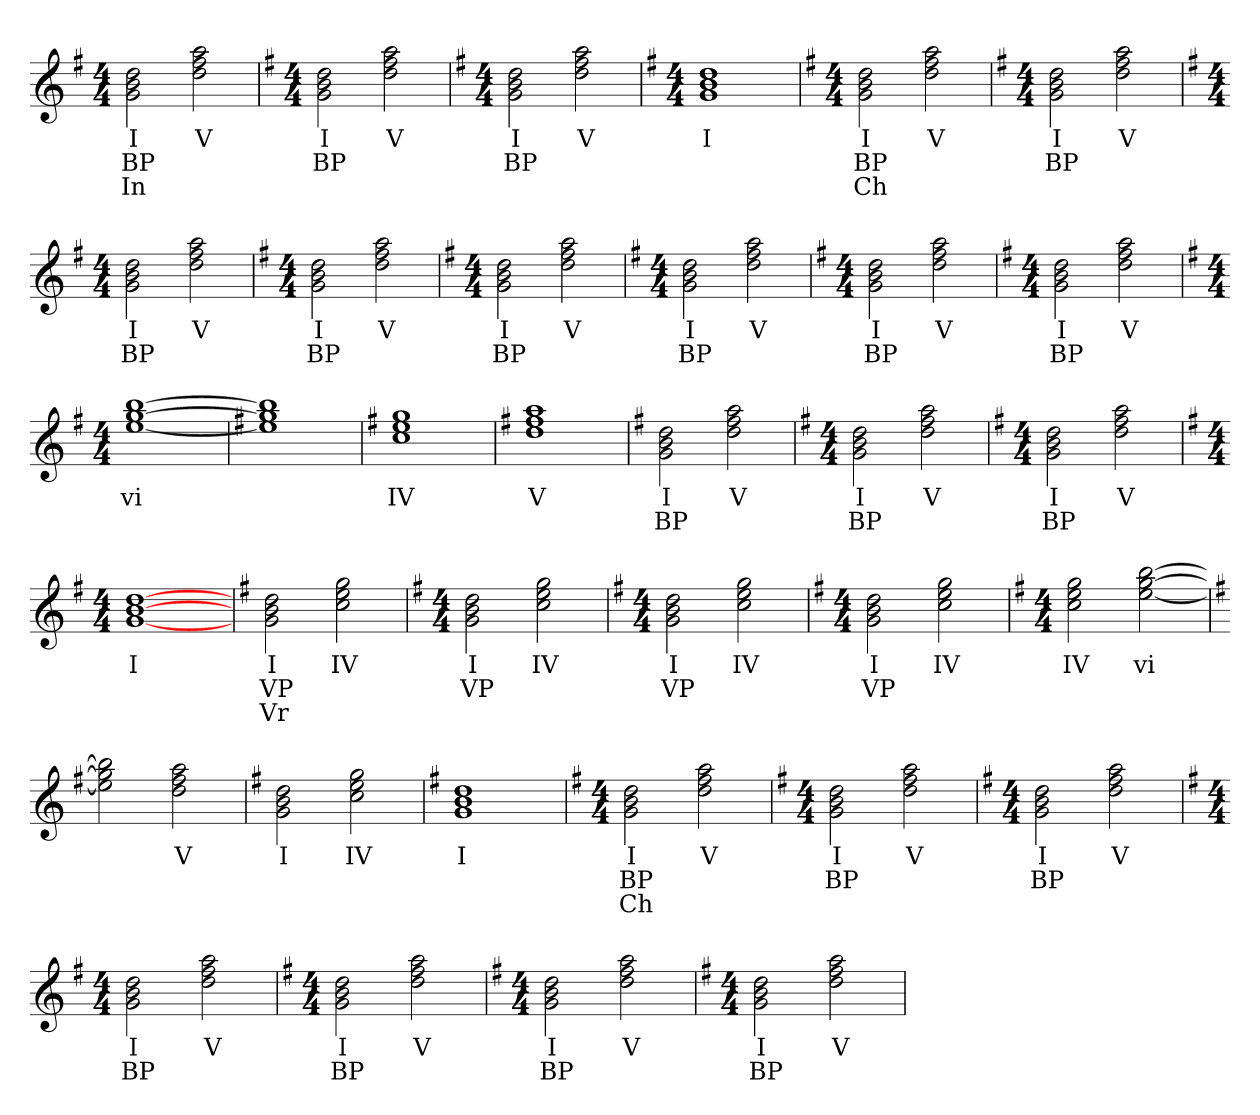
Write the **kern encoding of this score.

**kern	**text	**text	**text
*part1	*part1	*part1	*part1
*staff1	*staff1	*staff1	*staff1
*k[f#]	*	*	*
*G:	*	*	*
*M4/4	*	*	*
=	=	=	=
2g 2b 2dd	I	BP	In
2dd 2ff# 2aa	V	.	.
=	=	=	=
*k[f#]	*	*	*
*G:	*	*	*
*M4/4	*	*	*
2g 2b 2dd	I	BP	.
2dd 2ff# 2aa	V	.	.
=	=	=	=
*k[f#]	*	*	*
*G:	*	*	*
*M4/4	*	*	*
2g 2b 2dd	I	BP	.
2dd 2ff# 2aa	V	.	.
=	=	=	=
*k[f#]	*	*	*
*G:	*	*	*
*M4/4	*	*	*
1g 1b 1dd	I	.	.
=	=	=	=
*k[f#]	*	*	*
*G:	*	*	*
*M4/4	*	*	*
2g 2b 2dd	I	BP	Ch
2dd 2ff# 2aa	V	.	.
=	=	=	=
*k[f#]	*	*	*
*G:	*	*	*
*M4/4	*	*	*
2g 2b 2dd	I	BP	.
2dd 2ff# 2aa	V	.	.
=	=	=	=
*k[f#]	*	*	*
*G:	*	*	*
*M4/4	*	*	*
2g 2b 2dd	I	BP	.
2dd 2ff# 2aa	V	.	.
=	=	=	=
*k[f#]	*	*	*
*G:	*	*	*
*M4/4	*	*	*
2g 2b 2dd	I	BP	.
2dd 2ff# 2aa	V	.	.
=	=	=	=
*k[f#]	*	*	*
*G:	*	*	*
*M4/4	*	*	*
2g 2b 2dd	I	BP	.
2dd 2ff# 2aa	V	.	.
=	=	=	=
*k[f#]	*	*	*
*G:	*	*	*
*M4/4	*	*	*
2g 2b 2dd	I	BP	.
2dd 2ff# 2aa	V	.	.
=	=	=	=
*k[f#]	*	*	*
*G:	*	*	*
*M4/4	*	*	*
2g 2b 2dd	I	BP	.
2dd 2ff# 2aa	V	.	.
=	=	=	=
*k[f#]	*	*	*
*G:	*	*	*
*M4/4	*	*	*
2g 2b 2dd	I	BP	.
2dd 2ff# 2aa	V	.	.
=	=	=	=
*k[f#]	*	*	*
*G:	*	*	*
*M4/4	*	*	*
[1ee [1gg [1bb	vi	.	.
=	=	=	=
*k[f#]	*	*	*
*G:	*	*	*
1ee] 1gg] 1bb]	.	.	.
=	=	=	=
*k[f#]	*	*	*
*G:	*	*	*
1cc 1ee 1gg	IV	.	.
=	=	=	=
*k[f#]	*	*	*
*G:	*	*	*
1dd 1ff# 1aa	V	.	.
=	=	=	=
*k[f#]	*	*	*
*G:	*	*	*
2g 2b 2dd	I	BP	.
2dd 2ff# 2aa	V	.	.
=	=	=	=
*k[f#]	*	*	*
*G:	*	*	*
*M4/4	*	*	*
2g 2b 2dd	I	BP	.
2dd 2ff# 2aa	V	.	.
=	=	=	=
*k[f#]	*	*	*
*G:	*	*	*
*M4/4	*	*	*
2g 2b 2dd	I	BP	.
2dd 2ff# 2aa	V	.	.
=	=	=	=
*k[f#]	*	*	*
*G:	*	*	*
*M4/4	*	*	*
[1g [1b [1dd	I	.	.
=	=	=	=
*k[f#]	*	*	*
*G:	*	*	*
2g 2b 2dd	I	VP	Vr
2cc 2ee 2gg	IV	.	.
=	=	=	=
*k[f#]	*	*	*
*G:	*	*	*
*M4/4	*	*	*
2g 2b 2dd	I	VP	.
2cc 2ee 2gg	IV	.	.
=	=	=	=
*k[f#]	*	*	*
*G:	*	*	*
*M4/4	*	*	*
2g 2b 2dd	I	VP	.
2cc 2ee 2gg	IV	.	.
=	=	=	=
*k[f#]	*	*	*
*G:	*	*	*
*M4/4	*	*	*
2g 2b 2dd	I	VP	.
2cc 2ee 2gg	IV	.	.
=	=	=	=
*k[f#]	*	*	*
*G:	*	*	*
*M4/4	*	*	*
2cc 2ee 2gg	IV	.	.
[2ee [2gg [2bb	vi	.	.
=	=	=	=
*k[f#]	*	*	*
*G:	*	*	*
2ee] 2gg] 2bb]	.	.	.
2dd 2ff# 2aa	V	.	.
=	=	=	=
*k[f#]	*	*	*
*G:	*	*	*
2g 2b 2dd	I	.	.
2cc 2ee 2gg	IV	.	.
=	=	=	=
*k[f#]	*	*	*
*G:	*	*	*
1g 1b 1dd	I	.	.
=	=	=	=
*k[f#]	*	*	*
*G:	*	*	*
*M4/4	*	*	*
2g 2b 2dd	I	BP	Ch
2dd 2ff# 2aa	V	.	.
=	=	=	=
*k[f#]	*	*	*
*G:	*	*	*
*M4/4	*	*	*
2g 2b 2dd	I	BP	.
2dd 2ff# 2aa	V	.	.
=	=	=	=
*k[f#]	*	*	*
*G:	*	*	*
*M4/4	*	*	*
2g 2b 2dd	I	BP	.
2dd 2ff# 2aa	V	.	.
=	=	=	=
*k[f#]	*	*	*
*G:	*	*	*
*M4/4	*	*	*
2g 2b 2dd	I	BP	.
2dd 2ff# 2aa	V	.	.
=	=	=	=
*k[f#]	*	*	*
*G:	*	*	*
*M4/4	*	*	*
2g 2b 2dd	I	BP	.
2dd 2ff# 2aa	V	.	.
=	=	=	=
*k[f#]	*	*	*
*G:	*	*	*
*M4/4	*	*	*
2g 2b 2dd	I	BP	.
2dd 2ff# 2aa	V	.	.
=	=	=	=
*k[f#]	*	*	*
*G:	*	*	*
*M4/4	*	*	*
2g 2b 2dd	I	BP	.
2dd 2ff# 2aa	V	.	.
=	=	=	=
*-	*-	*-	*-
